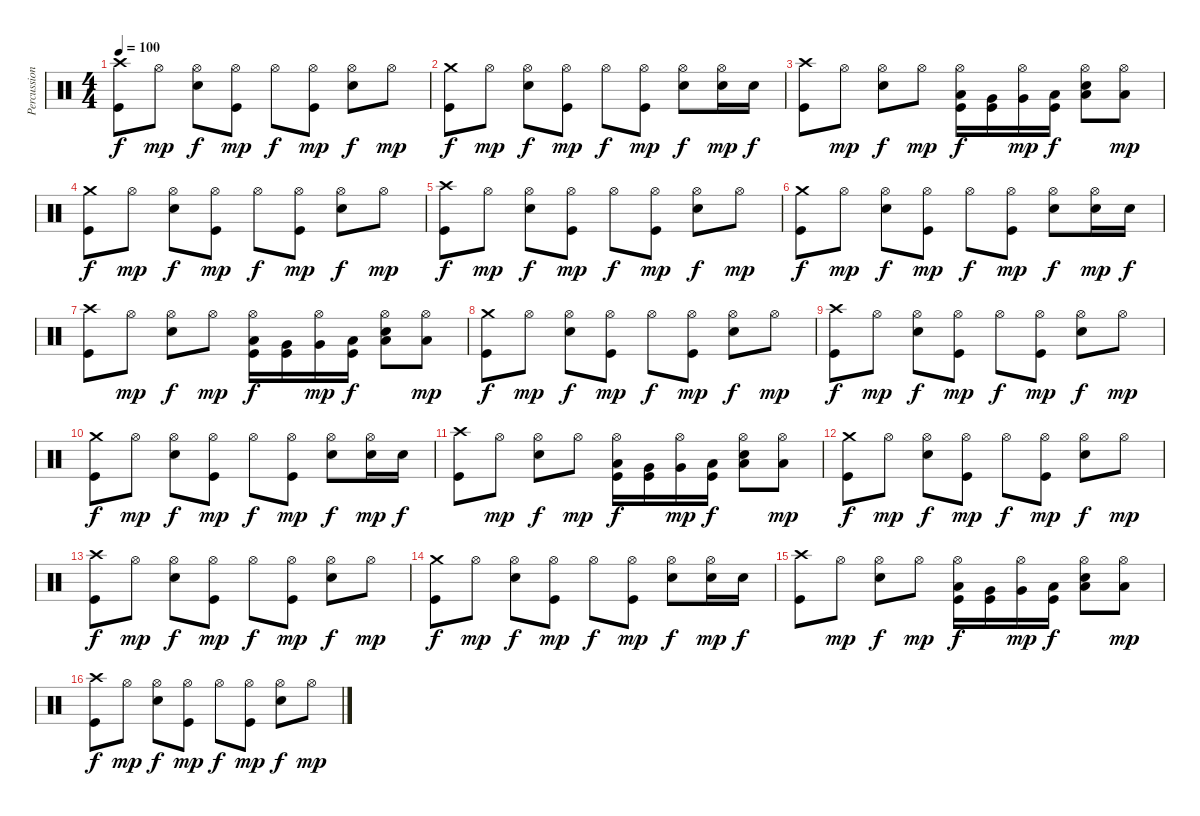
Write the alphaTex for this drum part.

\track ("Percussion" "Percussion") {instrument percussion}
\staff {score}
\articulation defaults
\ts (4 4)
\tempo 100
\clef neutral
\ks c
("Crash high (hit)" "Kick (hit)").8{dy f} "Hi-Hat (open)".8{dy mp} ("Hi-Hat (open)" "Electric Snare (hit)").8{dy f} ("Hi-Hat (open)" "Kick (hit)").8{dy mp} "Hi-Hat (open)".8{dy f} ("Hi-Hat (open)" "Kick (hit)").8{dy mp} ("Hi-Hat (open)" "Electric Snare (hit)").8{dy f} "Hi-Hat (open)".8{dy mp} |
("Crash medium (hit)" "Kick (hit)").8{dy f} "Hi-Hat (open)".8{dy mp} ("Hi-Hat (open)" "Electric Snare (hit)").8{dy f} ("Hi-Hat (open)" "Kick (hit)").8{dy mp} "Hi-Hat (open)".8{dy f} ("Hi-Hat (open)" "Kick (hit)").8{dy mp} ("Hi-Hat (open)" "Electric Snare (hit)").8{dy f} ("Hi-Hat (open)" "Electric Snare (hit)").16{dy mp} "Electric Snare (hit)".16{dy f} |
("Crash high (hit)" "Kick (hit)").8 "Hi-Hat (open)".8{dy mp} ("Hi-Hat (open)" "Electric Snare (hit)").8{dy f} "Hi-Hat (open)".8{dy mp} ("Hi-Hat (open)" "Low Tom (hit)" "Kick (hit)").16{dy f} ("Very Low Tom (hit)" "Kick (hit)").16 ("Hi-Hat (open)" "Very Low Tom (hit)").16{dy mp} ("Low Floor Tom (hit)" "Kick (hit)").16{dy f} ("Hi-Hat (open)" "Low Floor Tom (hit)" "Electric Snare (hit)").8 ("Hi-Hat (open)" "Low Floor Tom (hit)").8{dy mp} |
("Crash medium (hit)" "Kick (hit)").8{dy f} "Hi-Hat (open)".8{dy mp} ("Hi-Hat (open)" "Electric Snare (hit)").8{dy f} ("Hi-Hat (open)" "Kick (hit)").8{dy mp} "Hi-Hat (open)".8{dy f} ("Hi-Hat (open)" "Kick (hit)").8{dy mp} ("Hi-Hat (open)" "Electric Snare (hit)").8{dy f} "Hi-Hat (open)".8{dy mp} |
("Crash high (hit)" "Kick (hit)").8{dy f} "Hi-Hat (open)".8{dy mp} ("Hi-Hat (open)" "Electric Snare (hit)").8{dy f} ("Hi-Hat (open)" "Kick (hit)").8{dy mp} "Hi-Hat (open)".8{dy f} ("Hi-Hat (open)" "Kick (hit)").8{dy mp} ("Hi-Hat (open)" "Electric Snare (hit)").8{dy f} "Hi-Hat (open)".8{dy mp} |
("Crash medium (hit)" "Kick (hit)").8{dy f} "Hi-Hat (open)".8{dy mp} ("Hi-Hat (open)" "Electric Snare (hit)").8{dy f} ("Hi-Hat (open)" "Kick (hit)").8{dy mp} "Hi-Hat (open)".8{dy f} ("Hi-Hat (open)" "Kick (hit)").8{dy mp} ("Hi-Hat (open)" "Electric Snare (hit)").8{dy f} ("Hi-Hat (open)" "Electric Snare (hit)").16{dy mp} "Electric Snare (hit)".16{dy f} |
("Crash high (hit)" "Kick (hit)").8 "Hi-Hat (open)".8{dy mp} ("Hi-Hat (open)" "Electric Snare (hit)").8{dy f} "Hi-Hat (open)".8{dy mp} ("Hi-Hat (open)" "Low Tom (hit)" "Kick (hit)").16{dy f} ("Very Low Tom (hit)" "Kick (hit)").16 ("Hi-Hat (open)" "Very Low Tom (hit)").16{dy mp} ("Low Floor Tom (hit)" "Kick (hit)").16{dy f} ("Hi-Hat (open)" "Low Floor Tom (hit)" "Electric Snare (hit)").8 ("Hi-Hat (open)" "Low Floor Tom (hit)").8{dy mp} |
("Crash medium (hit)" "Kick (hit)").8{dy f} "Hi-Hat (open)".8{dy mp} ("Hi-Hat (open)" "Electric Snare (hit)").8{dy f} ("Hi-Hat (open)" "Kick (hit)").8{dy mp} "Hi-Hat (open)".8{dy f} ("Hi-Hat (open)" "Kick (hit)").8{dy mp} ("Hi-Hat (open)" "Electric Snare (hit)").8{dy f} "Hi-Hat (open)".8{dy mp} |
("Crash high (hit)" "Kick (hit)").8{dy f} "Hi-Hat (open)".8{dy mp} ("Hi-Hat (open)" "Electric Snare (hit)").8{dy f} ("Hi-Hat (open)" "Kick (hit)").8{dy mp} "Hi-Hat (open)".8{dy f} ("Hi-Hat (open)" "Kick (hit)").8{dy mp} ("Hi-Hat (open)" "Electric Snare (hit)").8{dy f} "Hi-Hat (open)".8{dy mp} |
("Crash medium (hit)" "Kick (hit)").8{dy f} "Hi-Hat (open)".8{dy mp} ("Hi-Hat (open)" "Electric Snare (hit)").8{dy f} ("Hi-Hat (open)" "Kick (hit)").8{dy mp} "Hi-Hat (open)".8{dy f} ("Hi-Hat (open)" "Kick (hit)").8{dy mp} ("Hi-Hat (open)" "Electric Snare (hit)").8{dy f} ("Hi-Hat (open)" "Electric Snare (hit)").16{dy mp} "Electric Snare (hit)".16{dy f} |
("Crash high (hit)" "Kick (hit)").8 "Hi-Hat (open)".8{dy mp} ("Hi-Hat (open)" "Electric Snare (hit)").8{dy f} "Hi-Hat (open)".8{dy mp} ("Hi-Hat (open)" "Low Tom (hit)" "Kick (hit)").16{dy f} ("Very Low Tom (hit)" "Kick (hit)").16 ("Hi-Hat (open)" "Very Low Tom (hit)").16{dy mp} ("Low Floor Tom (hit)" "Kick (hit)").16{dy f} ("Hi-Hat (open)" "Low Floor Tom (hit)" "Electric Snare (hit)").8 ("Hi-Hat (open)" "Low Floor Tom (hit)").8{dy mp} |
("Crash medium (hit)" "Kick (hit)").8{dy f} "Hi-Hat (open)".8{dy mp} ("Hi-Hat (open)" "Electric Snare (hit)").8{dy f} ("Hi-Hat (open)" "Kick (hit)").8{dy mp} "Hi-Hat (open)".8{dy f} ("Hi-Hat (open)" "Kick (hit)").8{dy mp} ("Hi-Hat (open)" "Electric Snare (hit)").8{dy f} "Hi-Hat (open)".8{dy mp} |
("Crash high (hit)" "Kick (hit)").8{dy f} "Hi-Hat (open)".8{dy mp} ("Hi-Hat (open)" "Electric Snare (hit)").8{dy f} ("Hi-Hat (open)" "Kick (hit)").8{dy mp} "Hi-Hat (open)".8{dy f} ("Hi-Hat (open)" "Kick (hit)").8{dy mp} ("Hi-Hat (open)" "Electric Snare (hit)").8{dy f} "Hi-Hat (open)".8{dy mp} |
("Crash medium (hit)" "Kick (hit)").8{dy f} "Hi-Hat (open)".8{dy mp} ("Hi-Hat (open)" "Electric Snare (hit)").8{dy f} ("Hi-Hat (open)" "Kick (hit)").8{dy mp} "Hi-Hat (open)".8{dy f} ("Hi-Hat (open)" "Kick (hit)").8{dy mp} ("Hi-Hat (open)" "Electric Snare (hit)").8{dy f} ("Hi-Hat (open)" "Electric Snare (hit)").16{dy mp} "Electric Snare (hit)".16{dy f} |
("Crash high (hit)" "Kick (hit)").8 "Hi-Hat (open)".8{dy mp} ("Hi-Hat (open)" "Electric Snare (hit)").8{dy f} "Hi-Hat (open)".8{dy mp} ("Hi-Hat (open)" "Low Tom (hit)" "Kick (hit)").16{dy f} ("Very Low Tom (hit)" "Kick (hit)").16 ("Hi-Hat (open)" "Very Low Tom (hit)").16{dy mp} ("Low Floor Tom (hit)" "Kick (hit)").16{dy f} ("Hi-Hat (open)" "Low Floor Tom (hit)" "Electric Snare (hit)").8 ("Hi-Hat (open)" "Low Floor Tom (hit)").8{dy mp} |
("Crash high (hit)" "Kick (hit)").8{dy f} "Hi-Hat (open)".8{dy mp} ("Hi-Hat (open)" "Electric Snare (hit)").8{dy f} ("Hi-Hat (open)" "Kick (hit)").8{dy mp} "Hi-Hat (open)".8{dy f} ("Hi-Hat (open)" "Kick (hit)").8{dy mp} ("Hi-Hat (open)" "Electric Snare (hit)").8{dy f} "Hi-Hat (open)".8{dy mp}
